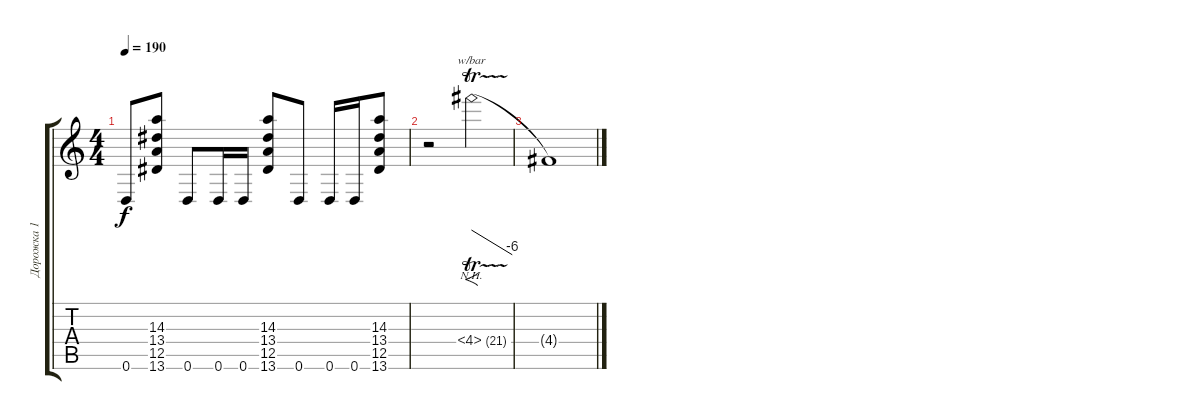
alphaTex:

\track ("Дорожка 1" "Дорожка 1") {instrument distortionguitar}
\staff {score tabs}
\tuning (E4 B3 G3 D3 A2 D2) {hide}
\ts (4 4)
\tempo 190
\clef g2
\ks c
0.6.8{dy f} (14.3 13.4 12.5 13.6).8 0.6.8 0.6.16 0.6.16 (14.3 13.4 12.5 13.6).8 0.6.8 0.6.16 0.6.16 (14.3 13.4 12.5 13.6).8 |
r.2 4.4{nh tr (21 64)}.2{f tbe (dive default 0 0 60 -24)} |
4.4{t}.1
